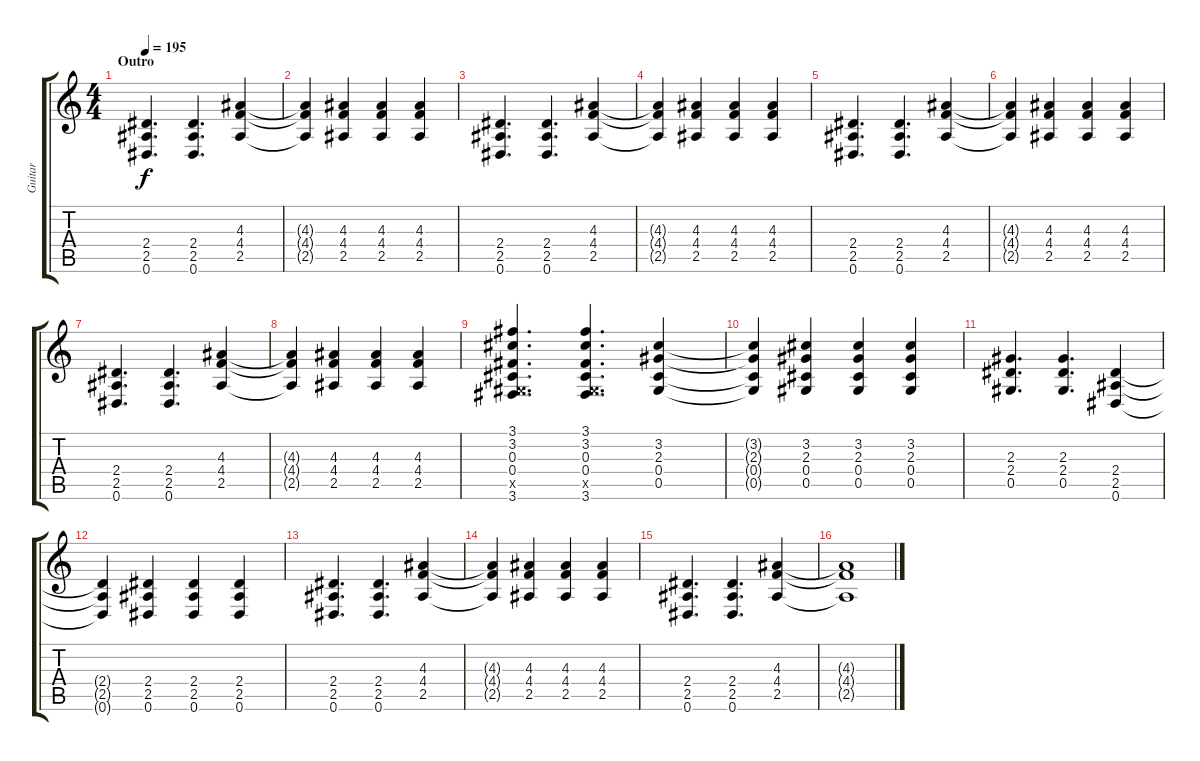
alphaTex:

\track ("Guitar" "Guitar") {instrument distortionguitar}
\staff {score tabs}
\tuning (Eb4 Bb3 Gb3 Db3 Ab2 Eb2) {hide}
\ts (4 4)
\section ("" "Outro")
\tempo 195
\clef g2
\ks c
(2.4 2.5 0.6).4{d dy f} (2.4 2.5 0.6).4{d} (4.3 4.4 2.5).4 |
(4.3{t} 4.4{t} 2.5{t}).4 (4.3 4.4 2.5).4 (4.3 4.4 2.5).4 (4.3 4.4 2.5).4 |
(2.4 2.5 0.6).4{d} (2.4 2.5 0.6).4{d} (4.3 4.4 2.5).4 |
(4.3{t} 4.4{t} 2.5{t}).4 (4.3 4.4 2.5).4 (4.3 4.4 2.5).4 (4.3 4.4 2.5).4 |
(2.4 2.5 0.6).4{d} (2.4 2.5 0.6).4{d} (4.3 4.4 2.5).4 |
(4.3{t} 4.4{t} 2.5{t}).4 (4.3 4.4 2.5).4 (4.3 4.4 2.5).4 (4.3 4.4 2.5).4 |
(2.4 2.5 0.6).4{d} (2.4 2.5 0.6).4{d} (4.3 4.4 2.5).4 |
(4.3{t} 4.4{t} 2.5{t}).4 (4.3 4.4 2.5).4 (4.3 4.4 2.5).4 (4.3 4.4 2.5).4 |
(3.1 3.2 0.3 0.4 0.5{x} 3.6).4{d} (3.1 3.2 0.3 0.4 0.5{x} 3.6).4{d} (3.2 2.3 0.4 0.5).4 |
(3.2{t} 2.3{t} 0.4{t} 0.5{t}).4 (3.2 2.3 0.4 0.5).4 (3.2 2.3 0.4 0.5).4 (3.2 2.3 0.4 0.5).4 |
(2.3 2.4 0.5).4{d} (2.3 2.4 0.5).4{d} (2.4 2.5 0.6).4 |
(2.4{t} 2.5{t} 0.6{t}).4 (2.4 2.5 0.6).4 (2.4 2.5 0.6).4 (2.4 2.5 0.6).4 |
(2.4 2.5 0.6).4{d} (2.4 2.5 0.6).4{d} (4.3 4.4 2.5).4 |
(4.3{t} 4.4{t} 2.5{t}).4 (4.3 4.4 2.5).4 (4.3 4.4 2.5).4 (4.3 4.4 2.5).4 |
(2.4 2.5 0.6).4{d} (2.4 2.5 0.6).4{d} (4.3 4.4 2.5).4 |
(4.3{t} 4.4{t} 2.5{t}).1{volume 6}
